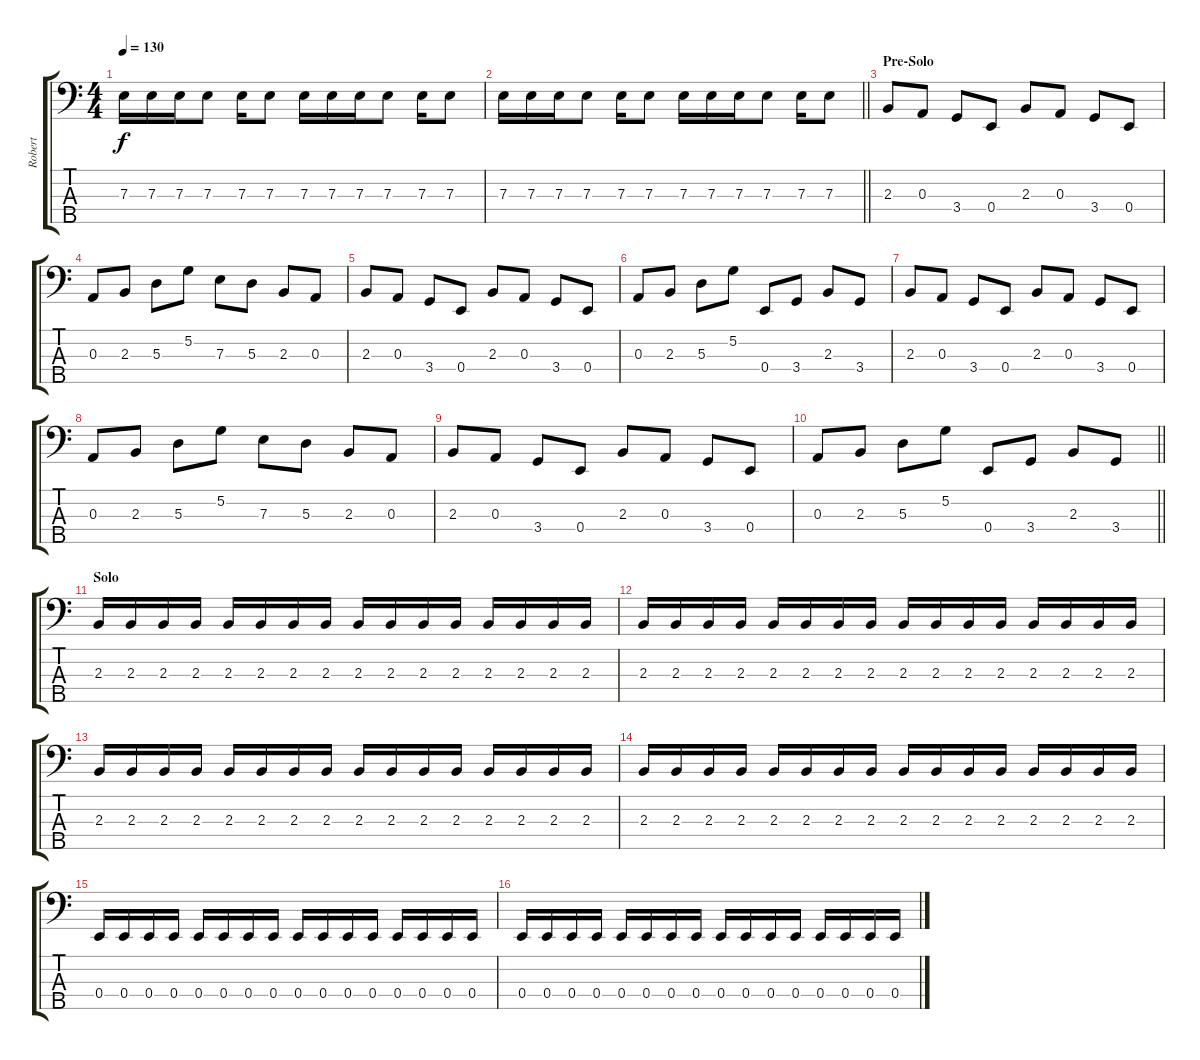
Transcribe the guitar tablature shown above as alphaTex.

\track ("Robert" "Robert") {instrument electricbassfinger}
\staff {score tabs}
\tuning (G2 D2 A1 E1 B0) {hide}
\ts (4 4)
\tempo 130
\clef f4
\ks c
7.3.16{dy f} 7.3.16 7.3.16 7.3.8 7.3.16 7.3.8 7.3.16 7.3.16 7.3.16 7.3.8 7.3.16 7.3.8 |
\barLineRight lightlight
7.3.16 7.3.16 7.3.16 7.3.8 7.3.16 7.3.8 7.3.16 7.3.16 7.3.16 7.3.8 7.3.16 7.3.8 |
\section ("" "Pre-Solo")
2.3.8 0.3.8 3.4.8 0.4.8 2.3.8 0.3.8 3.4.8 0.4.8 |
0.3.8 2.3.8 5.3.8 5.2.8 7.3.8 5.3.8 2.3.8 0.3.8 |
2.3.8 0.3.8 3.4.8 0.4.8 2.3.8 0.3.8 3.4.8 0.4.8 |
0.3.8 2.3.8 5.3.8 5.2.8 0.4.8 3.4.8 2.3.8 3.4.8 |
2.3.8 0.3.8 3.4.8 0.4.8 2.3.8 0.3.8 3.4.8 0.4.8 |
0.3.8 2.3.8 5.3.8 5.2.8 7.3.8 5.3.8 2.3.8 0.3.8 |
2.3.8 0.3.8 3.4.8 0.4.8 2.3.8 0.3.8 3.4.8 0.4.8 |
\barLineRight lightlight
0.3.8 2.3.8 5.3.8 5.2.8 0.4.8 3.4.8 2.3.8 3.4.8 |
\section ("" "Solo")
2.3.16 2.3.16 2.3.16 2.3.16 2.3.16 2.3.16 2.3.16 2.3.16 2.3.16 2.3.16 2.3.16 2.3.16 2.3.16 2.3.16 2.3.16 2.3.16 |
2.3.16 2.3.16 2.3.16 2.3.16 2.3.16 2.3.16 2.3.16 2.3.16 2.3.16 2.3.16 2.3.16 2.3.16 2.3.16 2.3.16 2.3.16 2.3.16 |
2.3.16 2.3.16 2.3.16 2.3.16 2.3.16 2.3.16 2.3.16 2.3.16 2.3.16 2.3.16 2.3.16 2.3.16 2.3.16 2.3.16 2.3.16 2.3.16 |
2.3.16 2.3.16 2.3.16 2.3.16 2.3.16 2.3.16 2.3.16 2.3.16 2.3.16 2.3.16 2.3.16 2.3.16 2.3.16 2.3.16 2.3.16 2.3.16 |
0.4.16 0.4.16 0.4.16 0.4.16 0.4.16 0.4.16 0.4.16 0.4.16 0.4.16 0.4.16 0.4.16 0.4.16 0.4.16 0.4.16 0.4.16 0.4.16 |
0.4.16 0.4.16 0.4.16 0.4.16 0.4.16 0.4.16 0.4.16 0.4.16 0.4.16 0.4.16 0.4.16 0.4.16 0.4.16 0.4.16 0.4.16 0.4.16
